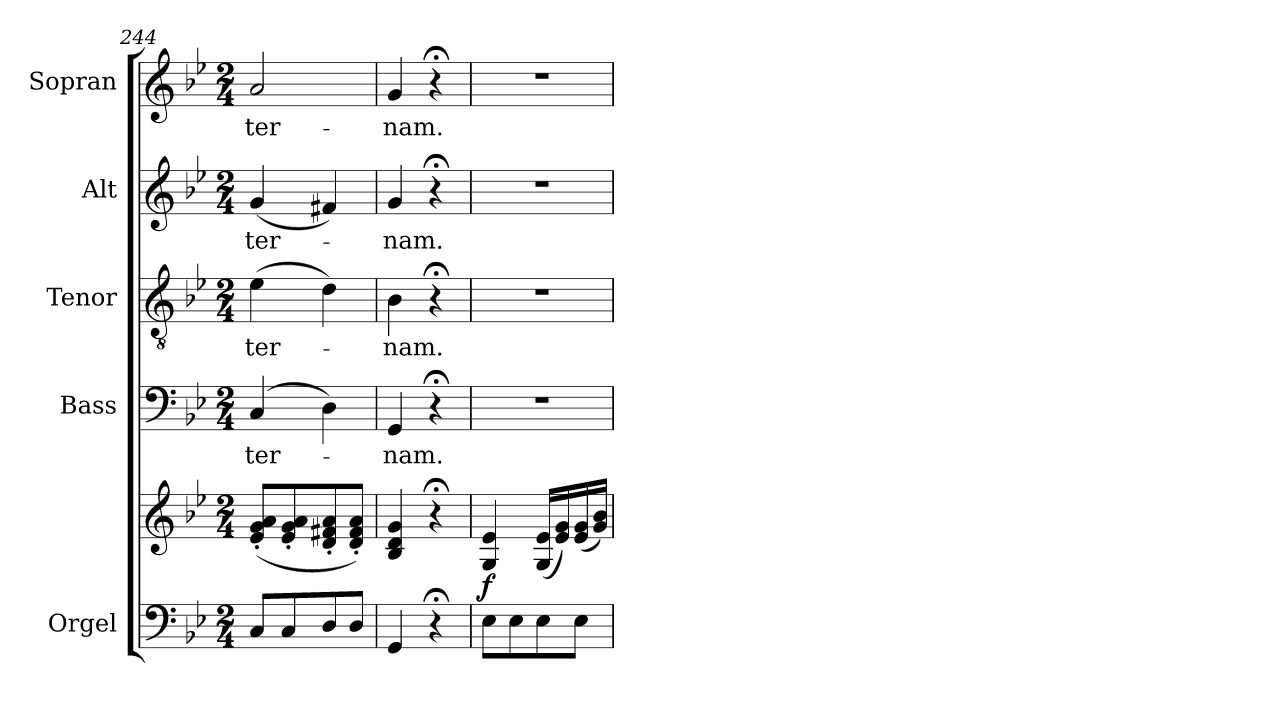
**kern	**kern	**dynam	**kern	**text	**kern	**text	**kern	**text	**kern	**text
*part5	*part5	*part5	*part4	*part4	*part3	*part3	*part2	*part2	*part1	*part1
*staff6	*staff5	*staff5/6	*staff4	*staff4	*staff3	*staff3	*staff2	*staff2	*staff1	*staff1
*I"Orgel	*	*	*I"Bass	*	*I"Tenor	*	*I"Alt	*	*I"Sopran	*
*I'Org.	*	*	*I'B.	*	*I'T.	*	*I'A.	*	*I'S.	*
*clefF4	*clefG2	*	*clefF4	*	*clefGv2	*	*clefG2	*	*clefG2	*
*k[b-e-]	*k[b-e-]	*	*k[b-e-]	*	*k[b-e-]	*	*k[b-e-]	*	*k[b-e-]	*
*B-:	*B-:	*	*B-:	*	*B-:	*	*B-:	*	*B-:	*
*M2/4	*M2/4	*	*M2/4	*	*M2/4	*	*M2/4	*	*M2/4	*
=244	=244	=244	=244	=244	=244	=244	=244	=244	=244	=244
!	!	!	!	!LO:LY:b	!	!LO:LY:b	!	!LO:LY:b	!	!LO:LY:b
8C/L	(<8e-/'< 8g/'< 8a/'<L	.	(4C/	-ter-	(>4e-\	-ter-	(<4g/	-ter-	2a/	-ter-
8C/	8e-/'< 8g/'< 8a/'<	.	.	.	.	.	.	.	.	.
8D/	8d/'< 8f#X/'< 8a/'<	.	4D\)	.	4d\)	.	4f#X/)	.	.	.
8D/J	8d/'< 8f#/'< 8a/'<J)	.	.	.	.	.	.	.	.	.
=245	=245	=245	=245	=245	=245	=245	=245	=245	=245	=245
!	!	!	!	!LO:LY:b	!	!LO:LY:b	!	!LO:LY:b	!	!LO:LY:b
4GG/	4B-/ 4d/ 4g/	.	4GG/	-nam.	4B-\	-nam.	4g/	-nam.	4g/	-nam.
4r;<	4r;<	.	4r;<	.	4r;<	.	4r;<	.	4r;<	.
!!LO:PB:g=z
=246	=246	=246	=246	=246	=246	=246	=246	=246	=246	=246
!	!	!LO:DY:b	!	!	!	!	!	!	!	!
8E-\L	4G/ 4e-/	f	2r	.	2r	.	2r	.	2r	.
8E-\	.	.	.	.	.	.	.	.	.	.
8E-\	(<16G/ 16e-/LL	.	.	.	.	.	.	.	.	.
.	16e-/ 16g/)	.	.	.	.	.	.	.	.	.
8E-\J	(<16e-/ 16g/	.	.	.	.	.	.	.	.	.
.	16g/ 16b-/JJ)	.	.	.	.	.	.	.	.	.
=	=	=	=	=	=	=	=	=	=	=
*-	*-	*-	*-	*-	*-	*-	*-	*-	*-	*-
